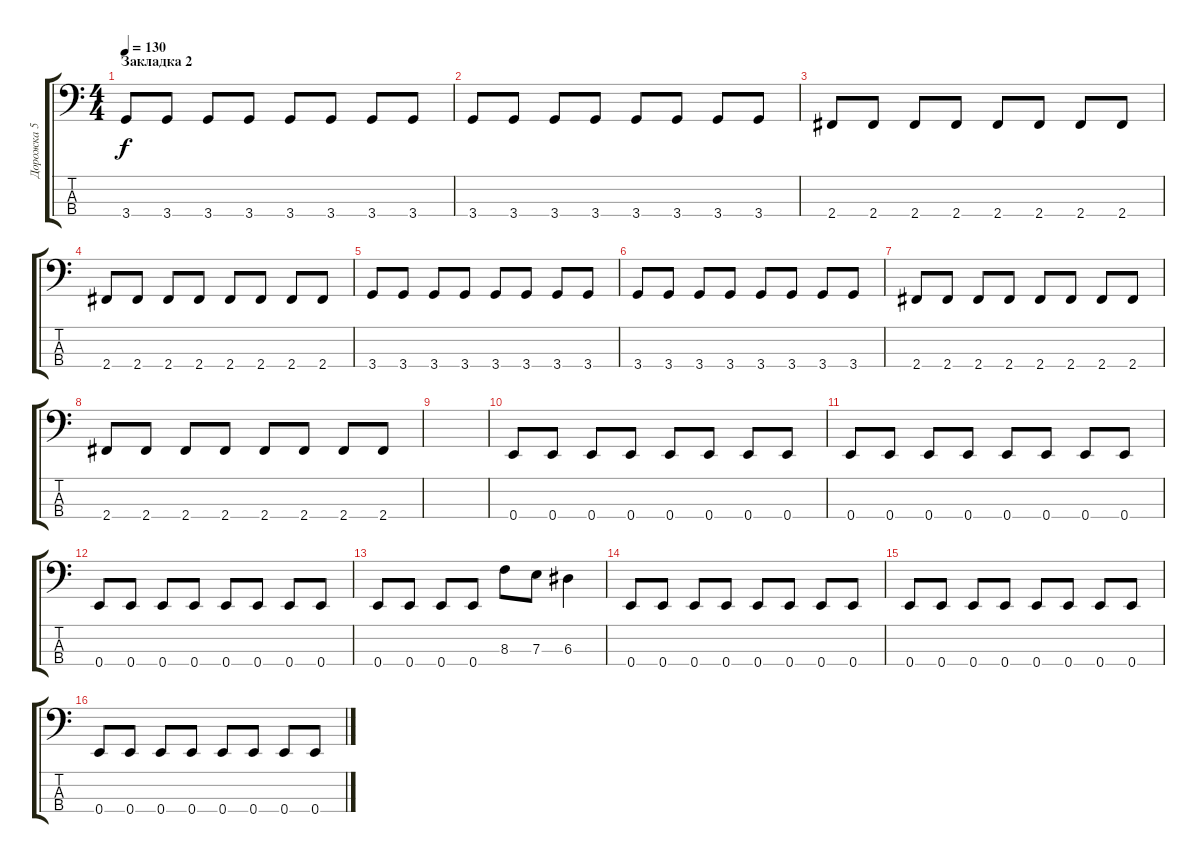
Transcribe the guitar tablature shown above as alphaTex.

\track ("Дорожка 5" "Дорожка 5") {instrument electricbasspick}
\staff {score tabs}
\tuning (G2 D2 A1 E1) {hide}
\ts (4 4)
\section ("" "Закладка 2")
\tempo 130
\clef f4
\ks c
3.4.8{dy f} 3.4.8 3.4.8 3.4.8 3.4.8 3.4.8 3.4.8 3.4.8 |
3.4.8 3.4.8 3.4.8 3.4.8 3.4.8 3.4.8 3.4.8 3.4.8 |
2.4.8 2.4.8 2.4.8 2.4.8 2.4.8 2.4.8 2.4.8 2.4.8 |
2.4.8 2.4.8 2.4.8 2.4.8 2.4.8 2.4.8 2.4.8 2.4.8 |
3.4.8 3.4.8 3.4.8 3.4.8 3.4.8 3.4.8 3.4.8 3.4.8 |
3.4.8 3.4.8 3.4.8 3.4.8 3.4.8 3.4.8 3.4.8 3.4.8 |
2.4.8 2.4.8 2.4.8 2.4.8 2.4.8 2.4.8 2.4.8 2.4.8 |
2.4.8 2.4.8 2.4.8 2.4.8 2.4.8 2.4.8 2.4.8 2.4.8 |
|
0.4.8 0.4.8 0.4.8 0.4.8 0.4.8 0.4.8 0.4.8 0.4.8 |
0.4.8 0.4.8 0.4.8 0.4.8 0.4.8 0.4.8 0.4.8 0.4.8 |
0.4.8 0.4.8 0.4.8 0.4.8 0.4.8 0.4.8 0.4.8 0.4.8 |
0.4.8 0.4.8 0.4.8 0.4.8 8.3.8 7.3.8 6.3.4 |
0.4.8 0.4.8 0.4.8 0.4.8 0.4.8 0.4.8 0.4.8 0.4.8 |
0.4.8 0.4.8 0.4.8 0.4.8 0.4.8 0.4.8 0.4.8 0.4.8 |
0.4.8 0.4.8 0.4.8 0.4.8 0.4.8 0.4.8 0.4.8 0.4.8
